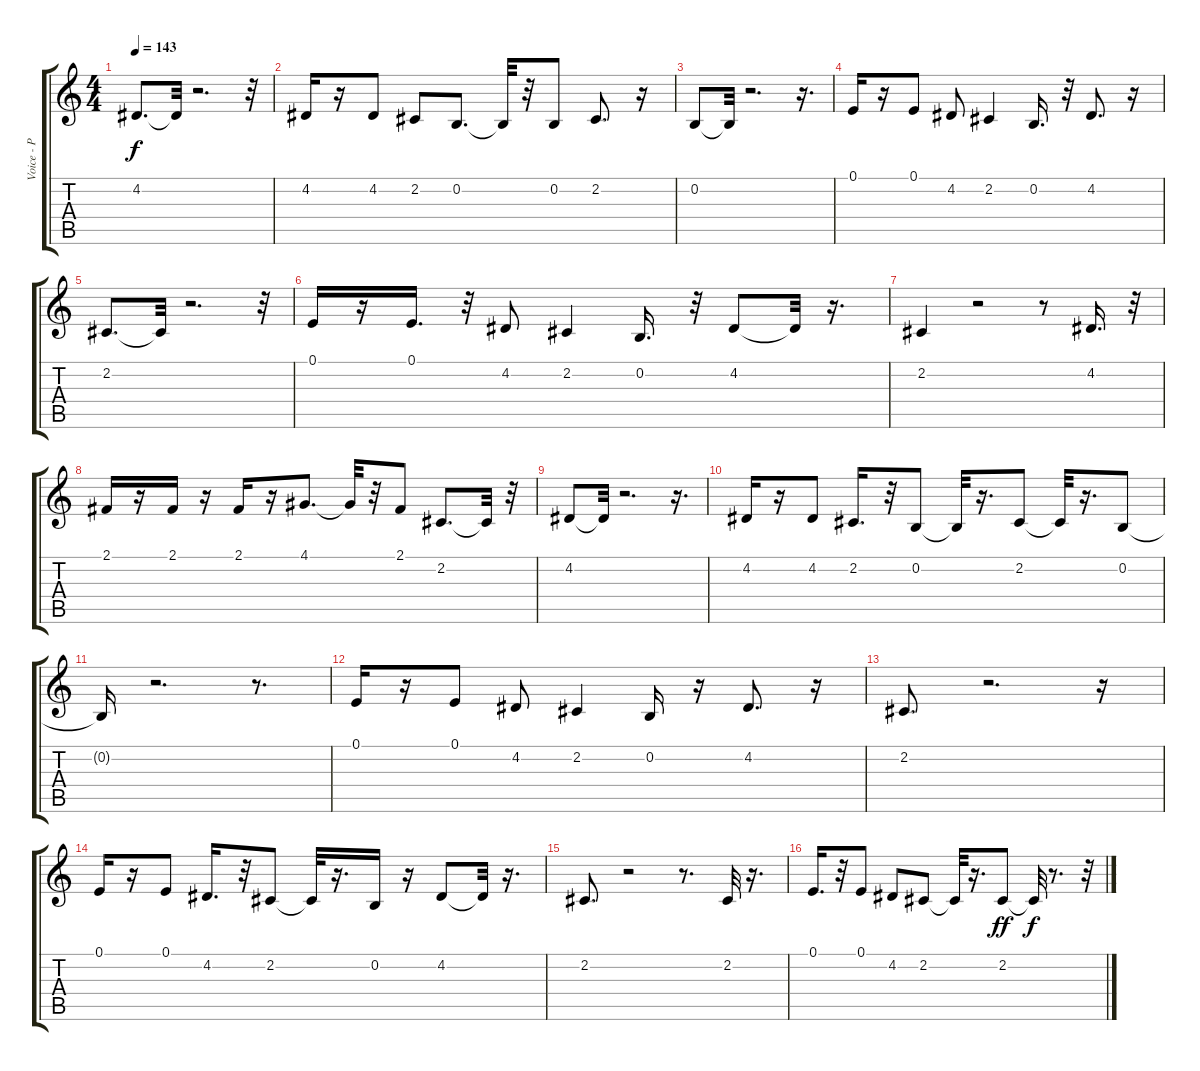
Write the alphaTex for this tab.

\track ("Voice - P" "Voice - P") {instrument pad3polysynth}
\staff {score tabs}
\tuning (E4 B3 G3 D3 A2 E2) {hide}
\ts (4 4)
\tempo 143
\clef g2
\ks c
4.2.8{d dy f} 4.2{t}.32 r.2{d} r.32 |
4.2.16 r.16 4.2.8 2.2.8 0.2.8{d} 0.2{t}.32 r.32 0.2.8 2.2.8{d} r.16 |
0.2.8 0.2{t}.32 r.2{d} r.16{d} |
0.1.16 r.16 0.1.8 4.2.8 2.2.4 0.2.16{d} r.32 4.2.8{d} r.16 |
2.2.8{d} 2.2{t}.32 r.2{d} r.32 |
0.1.16 r.16 0.1.16{d} r.32 4.2.8 2.2.4 0.2.16{d} r.32 4.2.8 4.2{t}.32 r.16{d} |
2.2.4 r.2 r.8 4.2.16{d} r.32 |
2.1.16 r.16 2.1.16 r.16 2.1.16 r.16 4.1.8{d} 4.1{t}.32 r.32 2.1.8 2.2.8{d} 2.2{t}.32 r.32 |
4.2.8 4.2{t}.32 r.2{d} r.16{d} |
4.2.16 r.16 4.2.8 2.2.16{d} r.32 0.2.8 0.2{t}.32 r.16{d} 2.2.8 2.2{t}.32 r.16{d} 0.2.8 |
0.2{t}.16 r.2{d} r.8{d} |
0.1.16 r.16 0.1.8 4.2.8 2.2.4 0.2.16 r.16 4.2.8{d} r.16 |
2.2.8{d} r.2{d} r.16 |
0.1.16 r.16 0.1.8 4.2.16{d} r.32 2.2.8 2.2{t}.32 r.16{d} 0.2.16 r.16 4.2.8 4.2{t}.32 r.16{d} |
2.2.8{d} r.2 r.8{d} 2.2.32 r.16{d} |
0.1.16{d} r.32 0.1.8 4.2.8 2.2.8 2.2{t}.32 r.16{d} 2.2.8{dy ff} 2.2{t}.32{dy f} r.8{d} r.32
